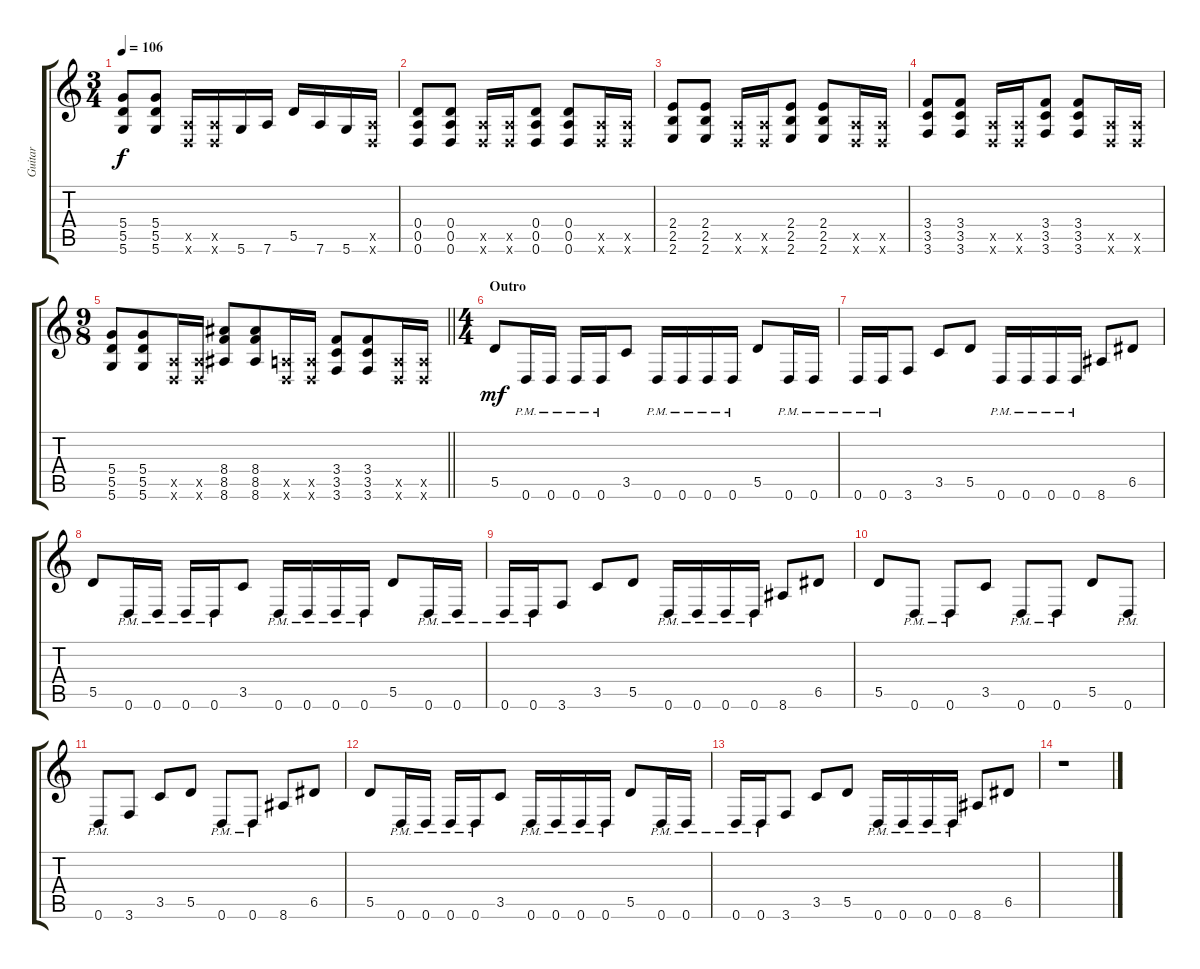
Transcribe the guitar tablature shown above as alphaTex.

\track ("Guitar" "Guitar") {instrument distortionguitar}
\staff {score tabs}
\tuning (E4 B3 G3 D3 A2 D2) {hide}
\ts (3 4)
\tempo 106
\clef g2
\ks c
(5.4 5.5 5.6).8{dy f} (5.4 5.5 5.6).8 (0.5{x} 0.6{x}).16 (0.5{x} 0.6{x}).16 5.6.16 7.6.16 5.5.16 7.6.16 5.6.16 (0.5{x} 0.6{x}).16 |
(0.4 0.5 0.6).8 (0.4 0.5 0.6).8 (0.5{x} 0.6{x}).16 (0.5{x} 0.6{x}).16 (0.4 0.5 0.6).8 (0.4 0.5 0.6).8 (0.5{x} 0.6{x}).16 (0.5{x} 0.6{x}).16 |
(2.4 2.5 2.6).8 (2.4 2.5 2.6).8 (0.5{x} 0.6{x}).16 (0.5{x} 0.6{x}).16 (2.4 2.5 2.6).8 (2.4 2.5 2.6).8 (0.5{x} 0.6{x}).16 (0.5{x} 0.6{x}).16 |
(3.4 3.5 3.6).8 (3.4 3.5 3.6).8 (0.5{x} 0.6{x}).16 (0.5{x} 0.6{x}).16 (3.4 3.5 3.6).8 (3.4 3.5 3.6).8 (0.5{x} 0.6{x}).16 (0.5{x} 0.6{x}).16 |
\ts (9 8)
\barLineRight lightlight
(5.4 5.5 5.6).8 (5.4 5.5 5.6).8 (0.5{x} 0.6{x}).16 (0.5{x} 0.6{x}).16 (8.4 8.5 8.6).8 (8.4 8.5 8.6).8 (0.5{x} 0.6{x}).16 (0.5{x} 0.6{x}).16 (3.4 3.5 3.6).8 (3.4 3.5 3.6).8 (0.5{x} 0.6{x}).16 (0.5{x} 0.6{x}).16 |
\ts (4 4)
\section ("" "Outro")
5.5.8{dy mf} 0.6{pm}.16 0.6{pm}.16 0.6{pm}.16 0.6{pm}.16 3.5.8 0.6{pm}.16 0.6{pm}.16 0.6{pm}.16 0.6{pm}.16 5.5.8 0.6{pm}.16 0.6{pm}.16 |
0.6{pm}.16 0.6{pm}.16 3.6.8 3.5.8 5.5.8 0.6{pm}.16 0.6{pm}.16 0.6{pm}.16 0.6{pm}.16 8.6.8 6.5.8 |
5.5.8 0.6{pm}.16 0.6{pm}.16 0.6{pm}.16 0.6{pm}.16 3.5.8 0.6{pm}.16 0.6{pm}.16 0.6{pm}.16 0.6{pm}.16 5.5.8 0.6{pm}.16 0.6{pm}.16 |
0.6{pm}.16 0.6{pm}.16 3.6.8 3.5.8 5.5.8 0.6{pm}.16 0.6{pm}.16 0.6{pm}.16 0.6{pm}.16 8.6.8 6.5.8 |
5.5.8 0.6{pm}.8 0.6{pm}.8 3.5.8 0.6{pm}.8 0.6{pm}.8 5.5.8 0.6{pm}.8 |
0.6{pm}.8 3.6.8 3.5.8 5.5.8 0.6{pm}.8 0.6{pm}.8 8.6.8 6.5.8 |
5.5.8 0.6{pm}.16 0.6{pm}.16 0.6{pm}.16 0.6{pm}.16 3.5.8 0.6{pm}.16 0.6{pm}.16 0.6{pm}.16 0.6{pm}.16 5.5.8 0.6{pm}.16 0.6{pm}.16 |
0.6{pm}.16 0.6{pm}.16 3.6.8 3.5.8 5.5.8 0.6{pm}.16 0.6{pm}.16 0.6{pm}.16 0.6{pm}.16 8.6.8 6.5.8 |
r.1
